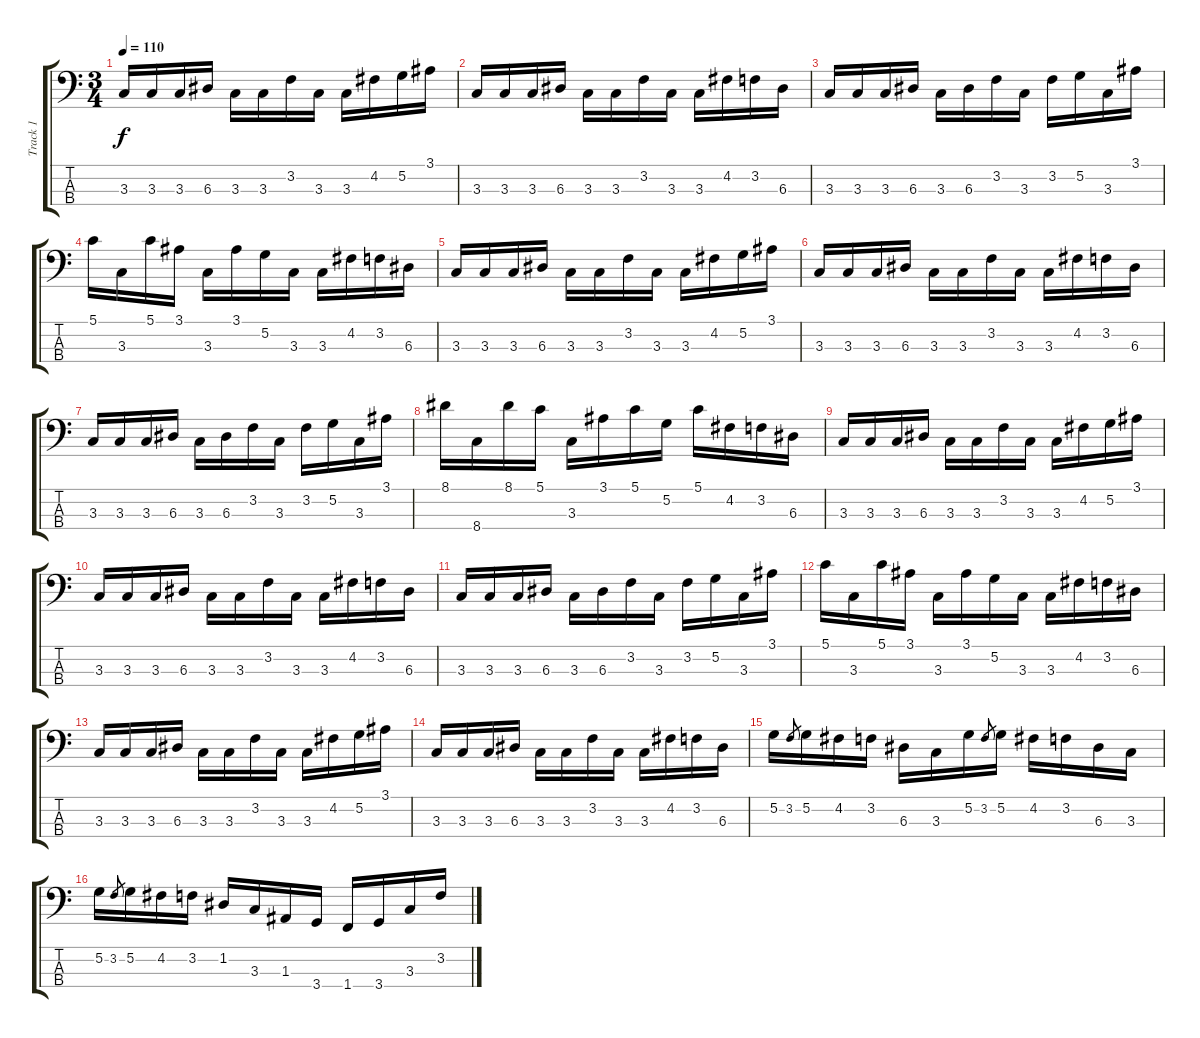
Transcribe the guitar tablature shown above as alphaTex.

\track ("Track 1" "Track 1") {instrument electricbasspick}
\staff {score tabs}
\tuning (G2 D2 A1 E1) {hide}
\ts (3 4)
\tempo 110
\clef f4
\ks c
3.3.16{dy f} 3.3.16 3.3.16 6.3.16 3.3.16 3.3.16 3.2.16 3.3.16 3.3.16 4.2.16 5.2.16 3.1.16 |
3.3.16 3.3.16 3.3.16 6.3.16 3.3.16 3.3.16 3.2.16 3.3.16 3.3.16 4.2.16 3.2.16 6.3.16 |
3.3.16 3.3.16 3.3.16 6.3.16 3.3.16 6.3.16 3.2.16 3.3.16 3.2.16 5.2.16 3.3.16 3.1.16 |
5.1.16 3.3.16 5.1.16 3.1.16 3.3.16 3.1.16 5.2.16 3.3.16 3.3.16 4.2.16 3.2.16 6.3.16 |
3.3.16 3.3.16 3.3.16 6.3.16 3.3.16 3.3.16 3.2.16 3.3.16 3.3.16 4.2.16 5.2.16 3.1.16 |
3.3.16 3.3.16 3.3.16 6.3.16 3.3.16 3.3.16 3.2.16 3.3.16 3.3.16 4.2.16 3.2.16 6.3.16 |
3.3.16 3.3.16 3.3.16 6.3.16 3.3.16 6.3.16 3.2.16 3.3.16 3.2.16 5.2.16 3.3.16 3.1.16 |
8.1.16 8.4.16 8.1.16 5.1.16 3.3.16 3.1.16 5.1.16 5.2.16 5.1.16 4.2.16 3.2.16 6.3.16 |
3.3.16 3.3.16 3.3.16 6.3.16 3.3.16 3.3.16 3.2.16 3.3.16 3.3.16 4.2.16 5.2.16 3.1.16 |
3.3.16 3.3.16 3.3.16 6.3.16 3.3.16 3.3.16 3.2.16 3.3.16 3.3.16 4.2.16 3.2.16 6.3.16 |
3.3.16 3.3.16 3.3.16 6.3.16 3.3.16 6.3.16 3.2.16 3.3.16 3.2.16 5.2.16 3.3.16 3.1.16 |
5.1.16 3.3.16 5.1.16 3.1.16 3.3.16 3.1.16 5.2.16 3.3.16 3.3.16 4.2.16 3.2.16 6.3.16 |
3.3.16 3.3.16 3.3.16 6.3.16 3.3.16 3.3.16 3.2.16 3.3.16 3.3.16 4.2.16 5.2.16 3.1.16 |
3.3.16 3.3.16 3.3.16 6.3.16 3.3.16 3.3.16 3.2.16 3.3.16 3.3.16 4.2.16 3.2.16 6.3.16 |
5.2.16 3.2.8{gr} 5.2.16 4.2.16 3.2.16 6.3.16 3.3.16 5.2.16 3.2.8{gr} 5.2.16 4.2.16 3.2.16 6.3.16 3.3.16 |
5.2.16 3.2.8{gr} 5.2.16 4.2.16 3.2.16 1.2.16 3.3.16 1.3.16 3.4.16 1.4.16 3.4.16 3.3.16 3.2.16
